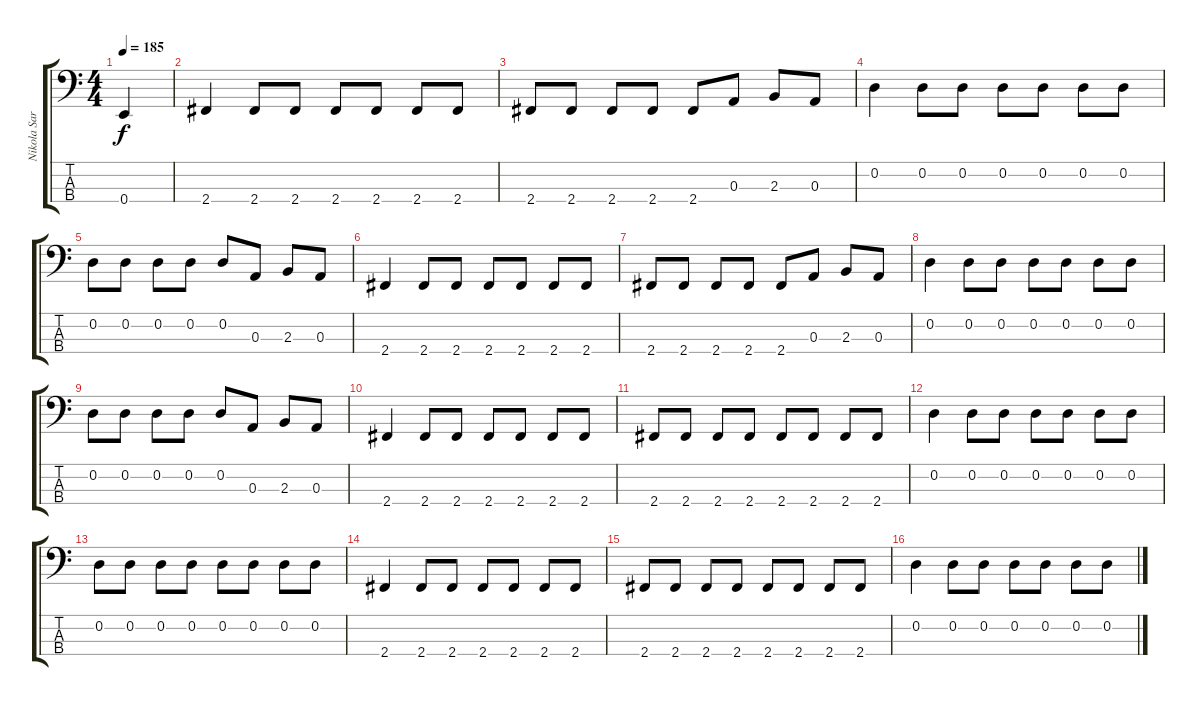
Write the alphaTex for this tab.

\track ("Nikola Sarcevic" "Nikola Sar") {instrument electricbasspick}
\staff {score tabs}
\tuning (G2 D2 A1 E1) {hide}
\ts (4 4)
\tempo 185
\clef f4
\ks c
0.4.4{dy f} |
2.4.4 2.4.8 2.4.8 2.4.8 2.4.8 2.4.8 2.4.8 |
2.4.8 2.4.8 2.4.8 2.4.8 2.4.8 0.3.8 2.3.8 0.3.8 |
0.2.4 0.2.8 0.2.8 0.2.8 0.2.8 0.2.8 0.2.8 |
0.2.8 0.2.8 0.2.8 0.2.8 0.2.8 0.3.8 2.3.8 0.3.8 |
2.4.4 2.4.8 2.4.8 2.4.8 2.4.8 2.4.8 2.4.8 |
2.4.8 2.4.8 2.4.8 2.4.8 2.4.8 0.3.8 2.3.8 0.3.8 |
0.2.4 0.2.8 0.2.8 0.2.8 0.2.8 0.2.8 0.2.8 |
0.2.8 0.2.8 0.2.8 0.2.8 0.2.8 0.3.8 2.3.8 0.3.8 |
2.4.4 2.4.8 2.4.8 2.4.8 2.4.8 2.4.8 2.4.8 |
2.4.8 2.4.8 2.4.8 2.4.8 2.4.8 2.4.8 2.4.8 2.4.8 |
0.2.4 0.2.8 0.2.8 0.2.8 0.2.8 0.2.8 0.2.8 |
0.2.8 0.2.8 0.2.8 0.2.8 0.2.8 0.2.8 0.2.8 0.2.8 |
2.4.4 2.4.8 2.4.8 2.4.8 2.4.8 2.4.8 2.4.8 |
2.4.8 2.4.8 2.4.8 2.4.8 2.4.8 2.4.8 2.4.8 2.4.8 |
0.2.4 0.2.8 0.2.8 0.2.8 0.2.8 0.2.8 0.2.8
